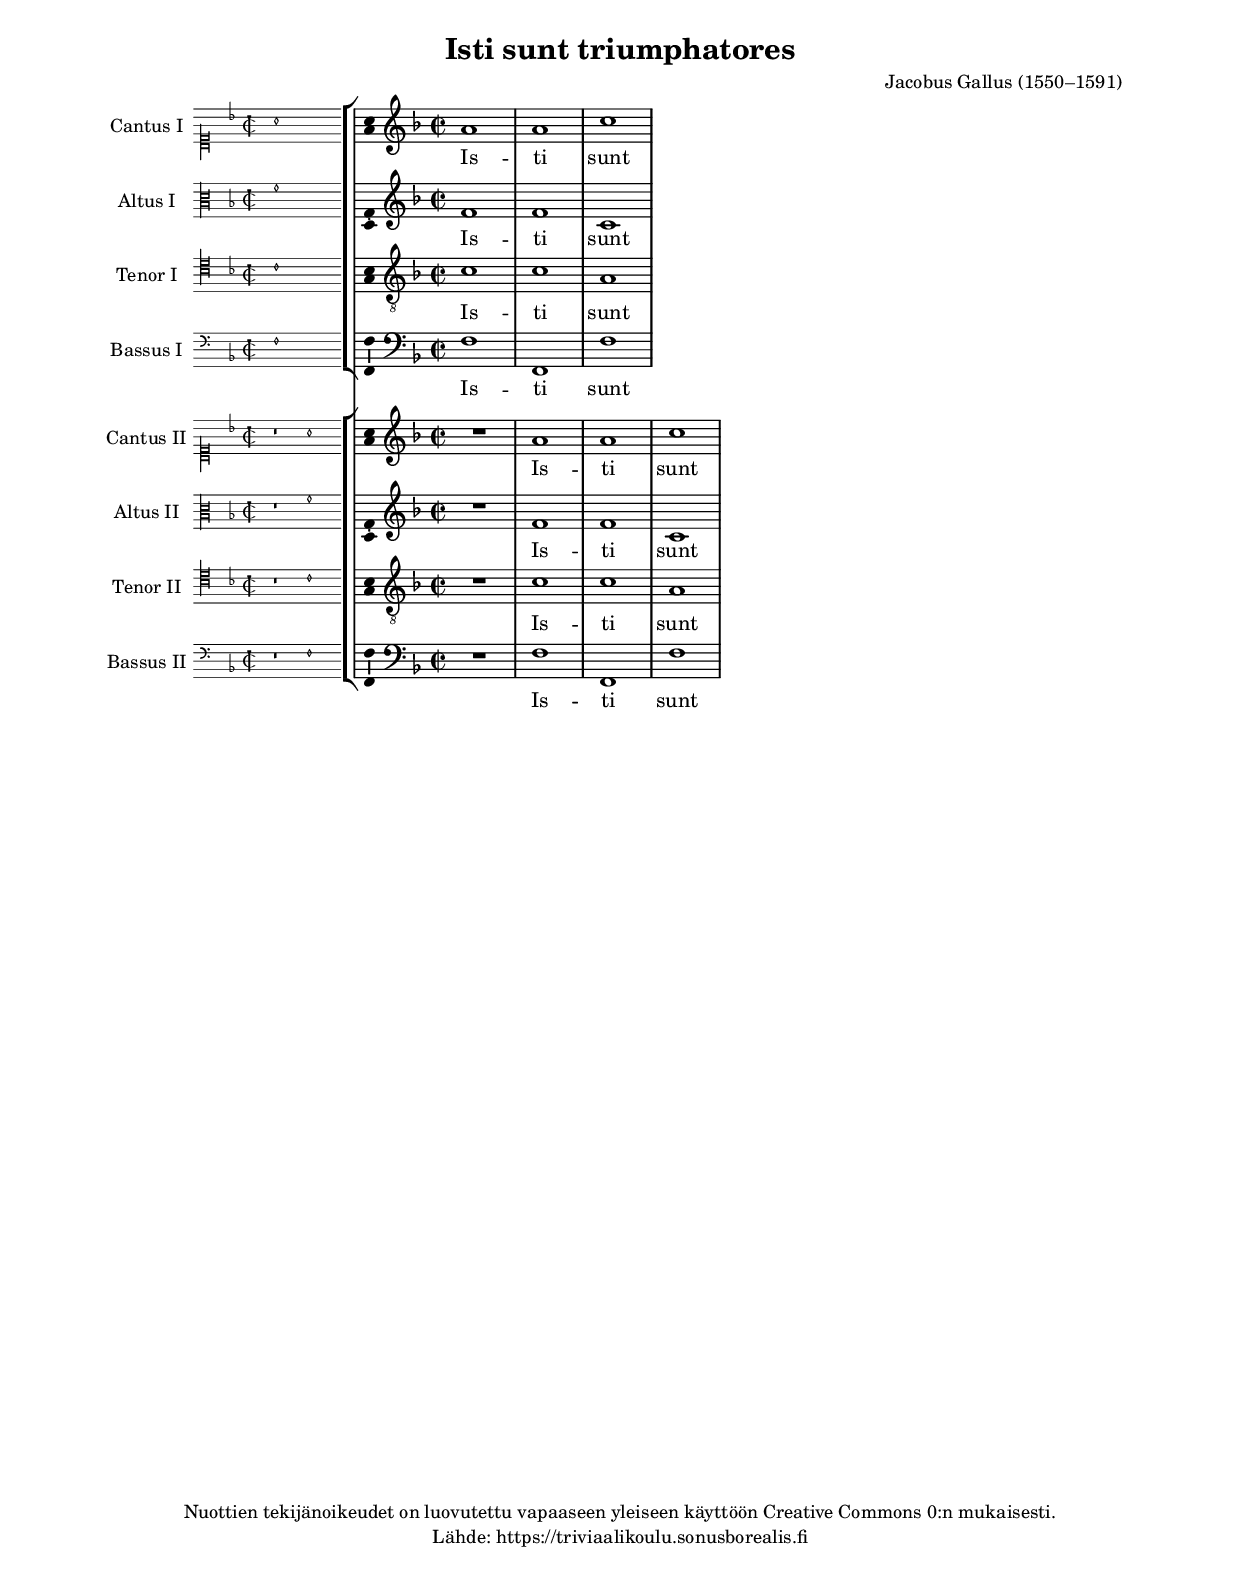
\version "2.19.49"
\include "suomi.ly"

\include "../paper-margins.ily"

global = {
  \time 2/2
  \key d \minor
  \set Staff.midiInstrument = #"voice oohs"
}

stanzaOneLyricsChoirOne = \lyricmode {
    Is -- ti  sunt
    tri -- um -- pha -- to -- res,
    tri -- um -- pha -- to -- res,
    tri -- um -- pha -- to -- res
    et a -- mi -- ci De -- i,
    et a -- mi -- ci De -- i,

    qui con -- tem -- nen -- tes ius -- sa
    prin -- ci -- pum me -- ru -- e -- runt
    prae -- mi -- a ae -- ter -- na.

    Mo -- do co -- ro -- nan -- tur,
    mo -- do co -- ro -- nan -- tur
    et ac -- ci -- pi -- unt pal -- mam.

    Is -- ti  sunt,
    qui ve -- ne -- runt,
    qui ve -- ne -- runt,
    ex mag -- na tri -- bu -- ti -- o -- ne
    et la -- ve -- runt sto -- las su -- as
    in san -- gui -- ne ag -- ni

    Mo -- do co -- ro -- nan -- tur,
    mo -- do co -- ro -- nan -- tur
    et ac -- ci -- pi -- unt pal -- mam.
}


% First choir

SopranoOneMusic = \relative c'' {
	\set Staff.instrumentName = #"Cantus I"
	\set Staff.shortInstrumentName = "C I"

	\incipit { \clef "mensural-c1" \key f \major \time 2/2 a'1 }

	a1 | a | c |
}

AltoOneMusic = \relative c' {
	\set Staff.instrumentName = #"Altus I"
	\set Staff.shortInstrumentName = "A I"

	\incipit { \clef "mensural-c3" \key f \major \time 2/2 f'1 }

	f1 | f | c |
}

TenoreOneMusic = \relative c' {
	\set Staff.instrumentName = #"Tenor I"
	\set Staff.shortInstrumentName = "T I"

	\incipit { \clef "mensural-c4" \key f \major \time 2/2 c'1 }

	\clef "treble_8"
	c1 | c | a |
}

BassOneMusic = \relative c {
	\set Staff.instrumentName = #"Bassus I"
	\set Staff.shortInstrumentName = "B I"

	\incipit { \clef "mensural-f" \key f \major \time 2/2 f1 }

	\clef bass
	f1 | f, | f' |
}


% Second choir

SopranoTwoMusic = \relative c'' {
	\set Staff.instrumentName = #"Cantus II"
	\set Staff.shortInstrumentName = "C II"

	\incipit {
		\clef "mensural-c1" \key f \major \time 2/2
		r1 a'1
	}

	R1 | a1 | a | c |
}

AltoTwoMusic = \relative c' {
	\set Staff.instrumentName = #"Altus II"
	\set Staff.shortInstrumentName = "A II"

	\incipit {
		\clef "mensural-c3" \key f \major \time 2/2
		r1 f'
	}

	R1 | f | | f | c |

}

TenoreTwoMusic = \relative c' {
	\set Staff.instrumentName = #"Tenor II"
	\set Staff.shortInstrumentName = "T II"

	\incipit {
		\clef "mensural-c4" \key f \major \time 2/2
		r1 c'
	}

	\clef "treble_8"
	R1 | c | c | a |
}


BassTwoMusic = \relative c {
	\set Staff.instrumentName = #"Bassus II"
	\set Staff.shortInstrumentName = "B II"

	\incipit {
		\clef "mensural-f" \key f \major \time 2/2
		r1 f
	}

	\clef bass
	R1 | f | f, | f' |
}


#(set-global-staff-size 16)

\header {
  title = "Isti sunt triumphatores"
%  subtitle = ""
  composer = "Jacobus Gallus (1550–1591)"
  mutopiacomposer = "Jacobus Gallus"
%  instrument = "Voice (SATB)"
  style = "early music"
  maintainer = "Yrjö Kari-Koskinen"
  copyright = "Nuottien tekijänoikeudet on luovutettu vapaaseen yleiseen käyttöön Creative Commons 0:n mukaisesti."
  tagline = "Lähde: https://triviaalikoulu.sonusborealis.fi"
}

\paper {
	system-separator-markup = \slashSeparator
}

\score {
<<
  \new StaffGroup = choirOneStaff <<
    \new Staff <<
      \new Voice = "Soprano" {
		\global
        \SopranoOneMusic
      }
     \new Lyrics \lyricsto "Soprano" {
       \stanzaOneLyricsChoirOne
     }
    >>
    \new Staff <<
      \new Voice = "Alto" {
        \global
        \AltoOneMusic
      }
     \new Lyrics \lyricsto "Alto" {
       \stanzaOneLyricsChoirOne
     }
    >>
    \new Staff <<
      \new Voice = "Tenore" {
        \global
        \TenoreOneMusic
      }
      \new Lyrics \lyricsto "Tenore" {
       \stanzaOneLyricsChoirOne
      }
    >>
    \new Staff <<
      \new Voice = "Bass" {
        \global
        \BassOneMusic
      }
      \new Lyrics \lyricsto "Bass" {
       \stanzaOneLyricsChoirOne
      }
    >>
  >>

  \new StaffGroup = choirTwoStaff <<
    \new Staff <<
      \new Voice = "SopranoTwo" {
		\global
        \SopranoTwoMusic
      }
     \new Lyrics \lyricsto "SopranoTwo" {
       \stanzaOneLyricsChoirOne
     }
    >>
    \new Staff <<
      \new Voice = "AltoTwo" {
        \global
        \AltoTwoMusic
      }
     \new Lyrics \lyricsto "AltoTwo" {
       \stanzaOneLyricsChoirOne
     }
    >>
    \new Staff <<
      \new Voice = "TenoreTwo" {
        \global
        \TenoreTwoMusic
      }
      \new Lyrics \lyricsto "TenoreTwo" {
       \stanzaOneLyricsChoirOne
      }
    >>
    \new Staff <<
      \new Voice = "BassTwo" {
        \global
        \BassTwoMusic
      }
      \new Lyrics \lyricsto "BassTwo" {
       \stanzaOneLyricsChoirOne
      }
    >>
  >>
>>

  \layout {
    \context {
      \Staff
      \consists "Ambitus_engraver"
    }
    indent = 4\cm
    incipit-width = 2.5\cm
    \context {
     \Score
     \override VerticalAxisGroup.remove-first = ##t
    }
  }
}
